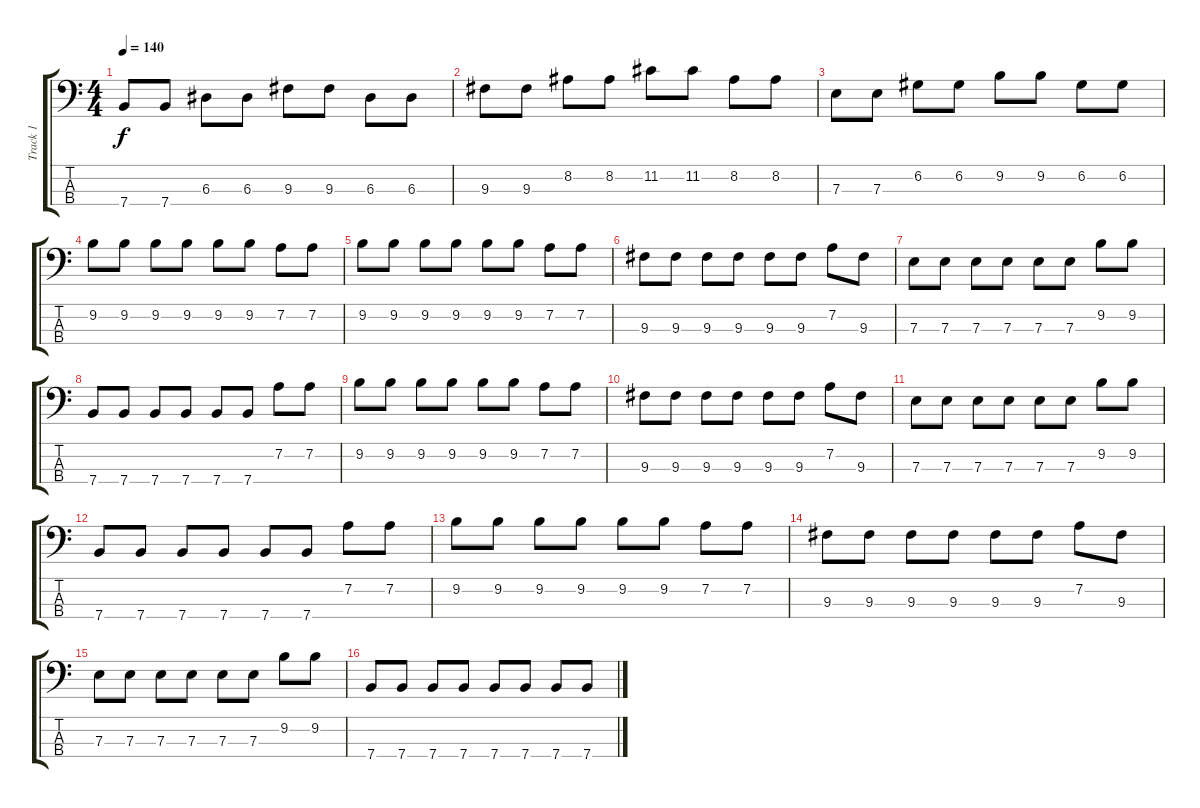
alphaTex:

\track ("Track 1" "Track 1") {instrument electricbassfinger}
\staff {score tabs}
\tuning (G2 D2 A1 E1) {hide}
\ts (4 4)
\tempo 140
\clef f4
\ks c
7.4.8{dy f} 7.4.8 6.3.8 6.3.8 9.3.8 9.3.8 6.3.8 6.3.8 |
9.3.8 9.3.8 8.2.8 8.2.8 11.2.8 11.2.8 8.2.8 8.2.8 |
7.3.8 7.3.8 6.2.8 6.2.8 9.2.8 9.2.8 6.2.8 6.2.8 |
9.2.8 9.2.8 9.2.8 9.2.8 9.2.8 9.2.8 7.2.8 7.2.8 |
9.2.8 9.2.8 9.2.8 9.2.8 9.2.8 9.2.8 7.2.8 7.2.8 |
9.3.8 9.3.8 9.3.8 9.3.8 9.3.8 9.3.8 7.2.8 9.3.8 |
7.3.8 7.3.8 7.3.8 7.3.8 7.3.8 7.3.8 9.2.8 9.2.8 |
7.4.8 7.4.8 7.4.8 7.4.8 7.4.8 7.4.8 7.2.8 7.2.8 |
9.2.8 9.2.8 9.2.8 9.2.8 9.2.8 9.2.8 7.2.8 7.2.8 |
9.3.8 9.3.8 9.3.8 9.3.8 9.3.8 9.3.8 7.2.8 9.3.8 |
7.3.8 7.3.8 7.3.8 7.3.8 7.3.8 7.3.8 9.2.8 9.2.8 |
7.4.8 7.4.8 7.4.8 7.4.8 7.4.8 7.4.8 7.2.8 7.2.8 |
9.2.8 9.2.8 9.2.8 9.2.8 9.2.8 9.2.8 7.2.8 7.2.8 |
9.3.8 9.3.8 9.3.8 9.3.8 9.3.8 9.3.8 7.2.8 9.3.8 |
7.3.8 7.3.8 7.3.8 7.3.8 7.3.8 7.3.8 9.2.8 9.2.8 |
7.4.8 7.4.8 7.4.8 7.4.8 7.4.8 7.4.8 7.4.8 7.4.8
